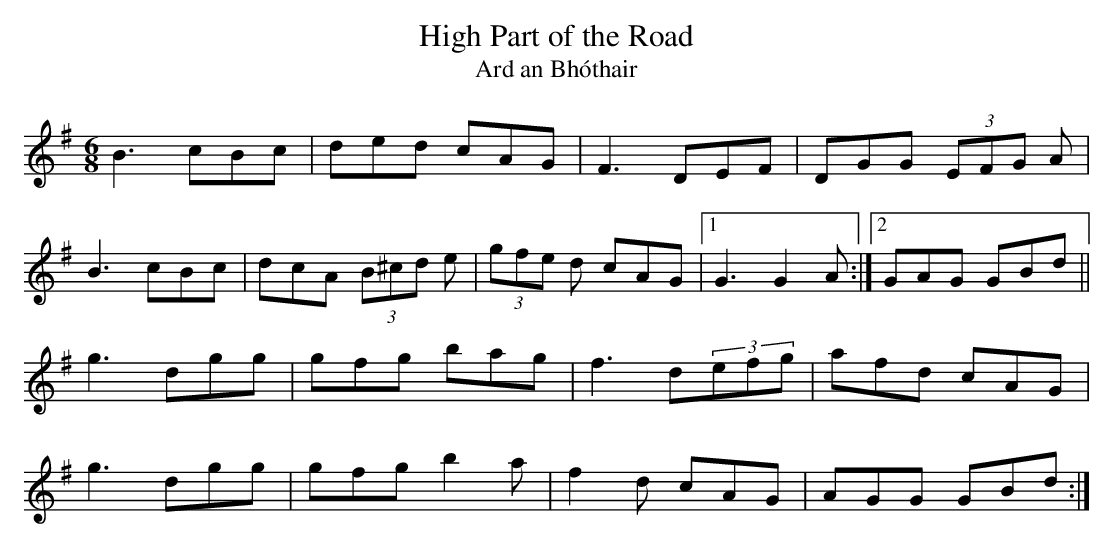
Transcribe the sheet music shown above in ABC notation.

X:1
T: High Part of the Road
T: Ard an Bh\'othair
L: 1/8
M: 6/8
K: G
B3 cBc|ded cAG|F3 DEF|DGG (3EFG A|
B3 cBc|dcA (3B^cd e|(3gfe d cAG|1 G3 G2A :|2\
GAG GBd||
g3 dgg|gfg bag|f3 d(3efg|afd cAG|
g3 dgg|gfg b2a|f2d cAG|AGG GBd :|
